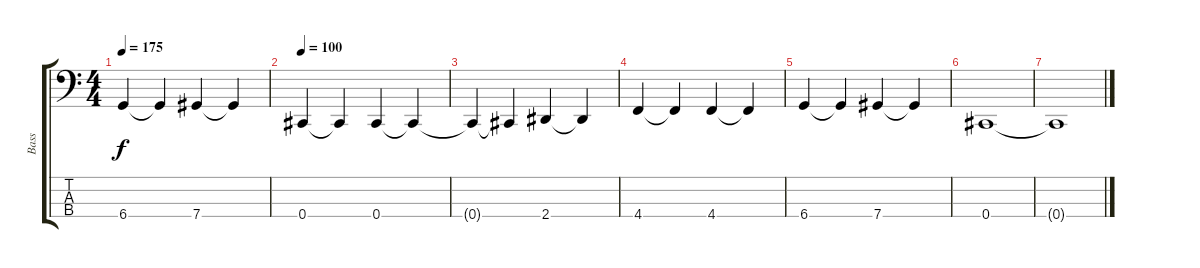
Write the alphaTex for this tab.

\track ("Bass" "Bass") {instrument electricbasspick}
\staff {score tabs}
\tuning (Gb2 Db2 Ab1 Db1) {hide}
\ts (4 4)
\tempo 175
\clef f4
\ks c
6.4.4{dy f} 6.4{t}.4 7.4.4 7.4{t}.4 |
\tempo 100
0.4.4 0.4{t}.4 0.4.4 0.4{t}.4 |
0.4{t}.4 0.4{t}.4 2.4.4 2.4{t}.4 |
4.4.4 4.4{t}.4 4.4.4 4.4{t}.4 |
6.4.4 6.4{t}.4 7.4.4 7.4{t}.4 |
0.4.1 |
0.4{t}.1
